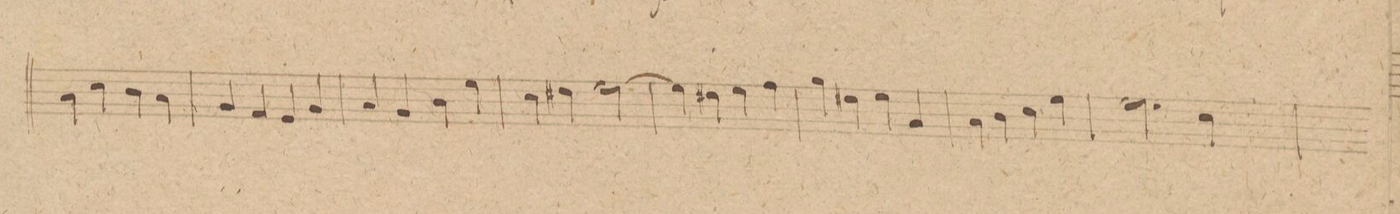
**kern	**dynam
*I"Oboi 2do	*
*clefG2	*
*k[f#c#g#]	*
*met(c|)	*
*M2/2	*
4a\	.
4cc#\	.
4b\	.
4a\	.
=197	=197
4g#/	.
4f#/	.
4e/	.
4g#/	.
=198	=198
4a/	.
4g#/	.
4b\	.
4ee\	.
=199	=199
4cc#\	.
4dd#X\	.
[2ee\	.
=200	=200
4ee\]	.
4dd#X\	.
4ee\	.
4ff#\	.
=201	=201
4gg#\	.
4dd#X\	.
4ee\	.
4g#/	.
=202	=202
4a\	.
4b\	.
4cc#\	.
4ee\	.
=203	=203
2.ee\	.
4cc#\	.
=204	=204
*-	*-
